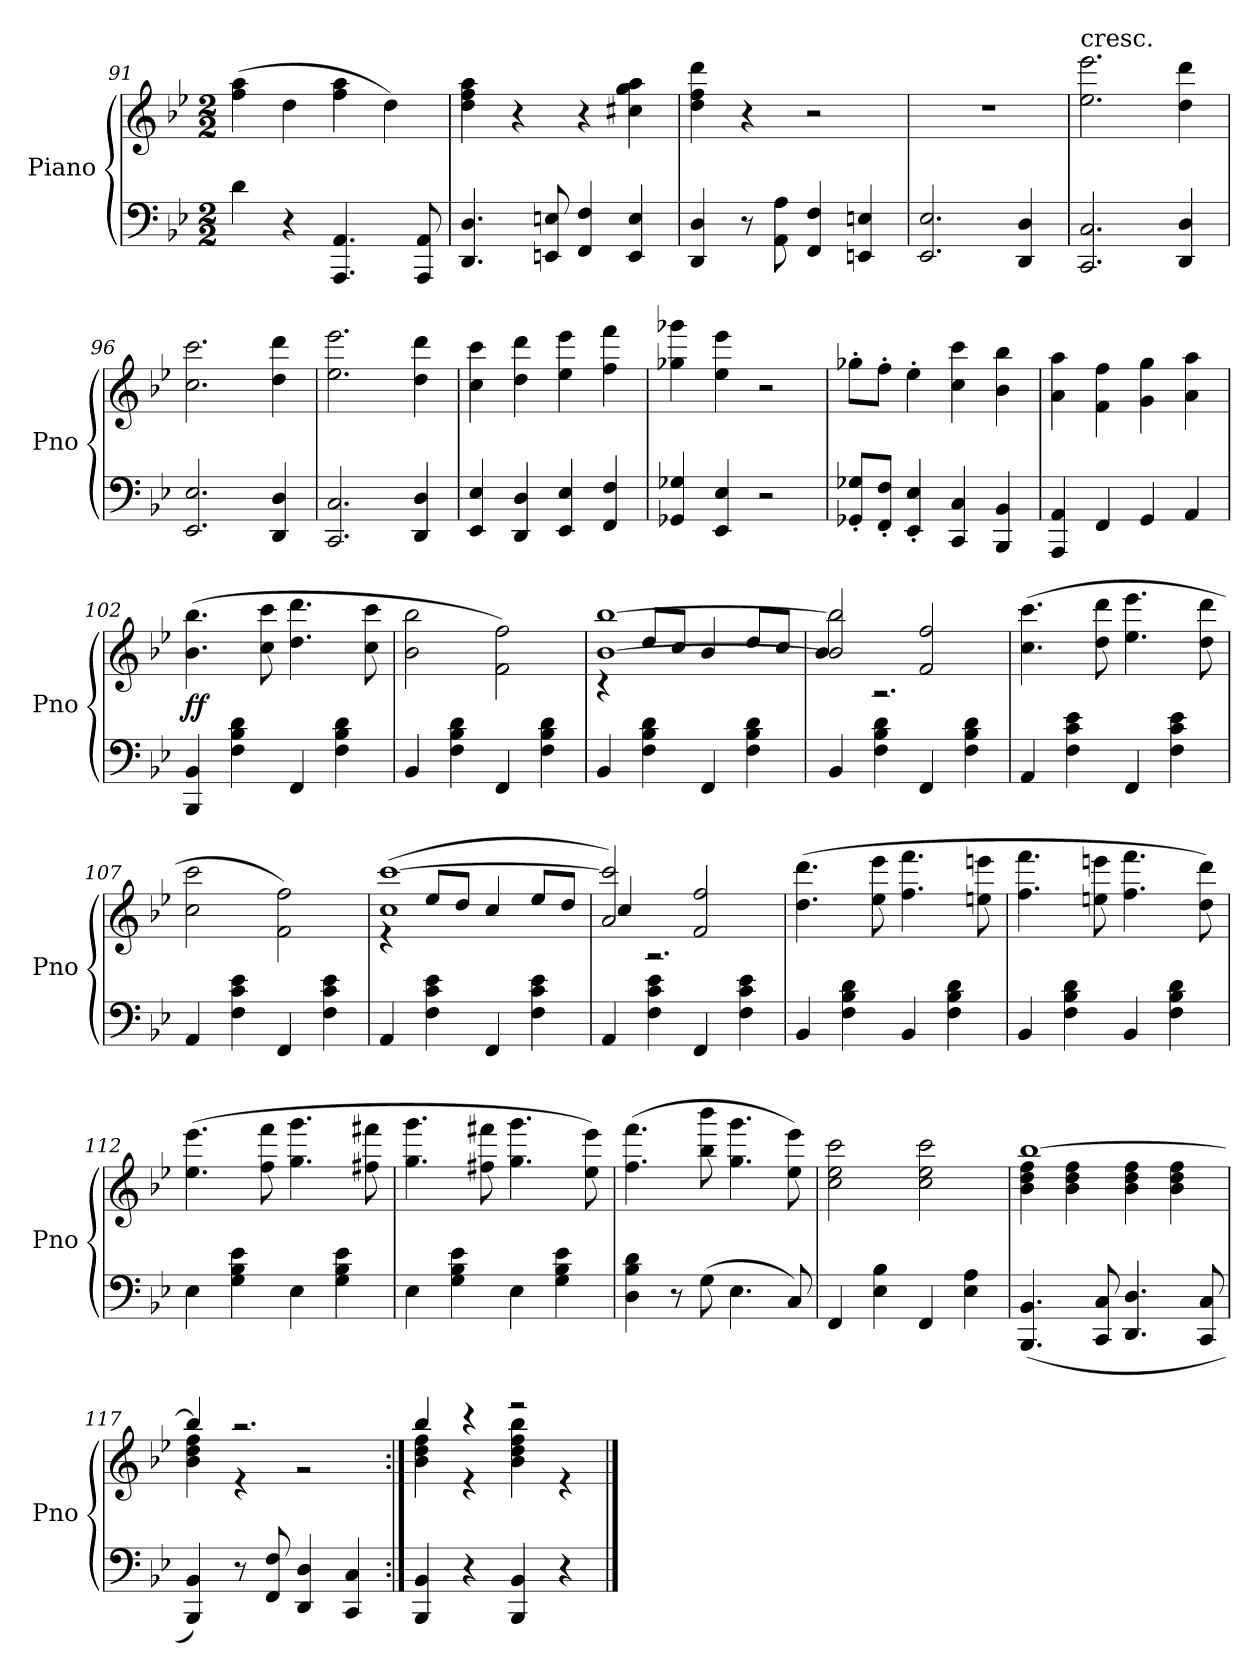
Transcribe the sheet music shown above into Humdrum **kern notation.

**kern	**kern	**dynam
*part1	*part1	*part1
*staff2	*staff1	*staff1/2
*I"Piano	*	*
*I'Pno	*	*
*clefF4	*clefG2	*
*k[b-e-]	*k[b-e-]	*
*M2/2	*M2/2	*
=91	=91	=91
4d\	(4ff\ 4aa\	.
4r	4dd\	.
4.AAA/ 4.AA/	4ff\ 4aa\	.
.	4dd\)	.
8AAA/ 8AA/	.	.
=92	=92	=92
4.DD/ 4.D/	4dd\ 4ff\ 4aa\	.
.	4r	.
8EEn/ 8En/	.	.
4FF/ 4F/	4r	.
4EE/ 4E/	4cc#X\ 4gg\ 4aa\	.
=93	=93	=93
4DD/ 4D/	4dd\ 4ff\ 4ddd\	.
8r	4r	.
8AA\ 8A\	.	.
4FF/ 4F/	2r	.
4EEn/ 4En/	.	.
=94	=94	=94
2.EE-/ 2.E-/	1r	.
4DD/ 4D/	.	.
=95	=95	=95
!	!LO:TX:t=cresc.	!
2.CC/ 2.C/	2.ee-\ 2.eee-\	.
4DD/ 4D/	4dd\ 4ddd\	.
=96	=96	=96
2.EE-/ 2.E-/	2.cc\ 2.ccc\	.
4DD/ 4D/	4dd\ 4ddd\	.
=97	=97	=97
2.CC/ 2.C/	2.ee-\ 2.eee-\	.
4DD/ 4D/	4dd\ 4ddd\	.
=98	=98	=98
4EE-/ 4E-/	4cc\ 4ccc\	.
4DD/ 4D/	4dd\ 4ddd\	.
4EE-/ 4E-/	4ee-\ 4eee-\	.
4FF/ 4F/	4ff\ 4fff\	.
=99	=99	=99
4GG-X/ 4G-X/	4gg-X\ 4ggg-X\	.
4EE-/ 4E-/	4ee-\ 4eee-\	.
2r	2r	.
=100	=100	=100
8GG-X'/ 8G-X'/L	8gg-X'\L	.
8FF'/ 8F'/J	8ff'\J	.
4EE-'/ 4E-'/	4ee-'\	.
4CC/ 4C/	4cc\ 4ccc\	.
4BBB-/ 4BB-/	4b-\ 4bb-\	.
=101	=101	=101
4AAA/ 4AA/	4a\ 4aa\	.
4FF/	4f\ 4ff\	.
4GG/	4g\ 4gg\	.
4AA/	4a\ 4aa\	.
=102	=102	=102
4BBB-/ 4BB-/	(4.b-\ 4.bb-\	ff
4F\ 4B-\ 4d\	.	.
.	8cc\ 8ccc\	.
4FF/	4.dd\ 4.ddd\	.
4F\ 4B-\ 4d\	.	.
.	8cc\ 8ccc\	.
=103	=103	=103
4BB-/	2b-\ 2bb-\	.
4F\ 4B-\ 4d\	.	.
4FF/	2f\ 2ff\)	.
4F\ 4B-\ 4d\	.	.
=104	=104	=104
*	*^	*
4BB-/	[1b- [1bb-	4r	.
4F\ 4B-\ 4d\	.	8dd/L	.
.	.	8cc/J	.
4FF/	.	4b-/	.
4F\ 4B-\ 4d\	.	8dd/L	.
.	.	8cc/J	.
=105	=105	=105	=105
4BB-/	2b-]/ 2bb-]/	4b-/	.
4F\ 4B-\ 4d\	.	2.r	.
4FF/	2f/ 2ff/	.	.
4F\ 4B-\ 4d\	.	.	.
*	*v	*v	*
=106	=106	=106
4AA/	(4.cc\ 4.ccc\	.
4F\ 4c\ 4e-\	.	.
.	8dd\ 8ddd\	.
4FF/	4.ee-\ 4.eee-\	.
4F\ 4c\ 4e-\	.	.
.	8dd\ 8ddd\	.
=107	=107	=107
4AA/	2cc\ 2ccc\	.
4F\ 4c\ 4e-\	.	.
4FF/	2f\ 2ff\)	.
4F\ 4c\ 4e-\	.	.
=108	=108	=108
*	*^	*
4AA/	(1cc [1ccc	4r	.
4F\ 4c\ 4e-\	.	8ee-/L	.
.	.	8dd/J	.
4FF/	.	4cc/	.
4F\ 4c\ 4e-\	.	8ee-/L	.
.	.	8dd/J	.
=109	=109	=109	=109
4AA/	2a/ 2ccc]/)	4cc/	.
4F\ 4c\ 4e-\	.	2.r	.
4FF/	2f/ 2ff/	.	.
4F\ 4c\ 4e-\	.	.	.
*	*v	*v	*
=110	=110	=110
4BB-/	(4.dd\ 4.ddd\	.
4F\ 4B-\ 4d\	.	.
.	8ee-\ 8eee-\	.
4BB-/	4.ff\ 4.fff\	.
4F\ 4B-\ 4d\	.	.
.	8een\ 8eeen\	.
=111	=111	=111
4BB-/	4.ff\ 4.fff\	.
4F\ 4B-\ 4d\	.	.
.	8een\ 8eeen\	.
4BB-/	4.ff\ 4.fff\	.
4F\ 4B-\ 4d\	.	.
.	8dd\ 8ddd\)	.
=112	=112	=112
4E-\	(4.ee-\ 4.eee-\	.
4G\ 4B-\ 4e-\	.	.
.	8ff\ 8fff\	.
4E-\	4.gg\ 4.ggg\	.
4G\ 4B-\ 4e-\	.	.
.	8ff#X\ 8fff#X\	.
=113	=113	=113
4E-\	4.gg\ 4.ggg\	.
4G\ 4B-\ 4e-\	.	.
.	8ff#X\ 8fff#X\	.
4E-\	4.gg\ 4.ggg\	.
4G\ 4B-\ 4e-\	.	.
.	8ee-\ 8eee-\)	.
=114	=114	=114
4D\ 4B-\ 4d\	(4.ff\ 4.fff\	.
8r	.	.
(8G\	8bb-\ 8bbb-\	.
4.E-\	4.gg\ 4.ggg\	.
8C/)	8ee-\ 8eee-\)	.
=115	=115	=115
4FF/	2cc\ 2ee-\ 2ccc\	.
4E-\ 4B-\	.	.
4FF/	2cc\ 2ee-\ 2ccc\	.
4E-\ 4A\	.	.
=116	=116	=116
*	*^	*
(4.BBB-/ 4.BB-/	[1bb-	4b-\ 4dd\ 4ff\	.
.	.	4b-\ 4dd\ 4ff\	.
8CC/ 8C/	.	.	.
4.DD/ 4.D/	.	4b-\ 4dd\ 4ff\	.
.	.	4b-\ 4dd\ 4ff\	.
8CC/ 8C/	.	.	.
=117	=117	=117	=117
4BBB-/ 4BB-/)	4bb-/]	4b-\ 4dd\ 4ff\	.
8r	2.r	4r	.
8FF/ 8F/	.	.	.
4DD/ 4D/	.	2r	.
4CC/ 4C/	.	.	.
=118:|!	=118:|!	=118:|!	=118:|!
4BBB-/ 4BB-/	4bb-/	4b-\ 4dd\ 4ff\	.
4r	4r	4r	.
4BBB-/ 4BB-/	2r	4b-\ 4dd\ 4ff\ 4bb-\	.
4r	.	4r	.
*	*v	*v	*
==	==	==
*-	*-	*-
